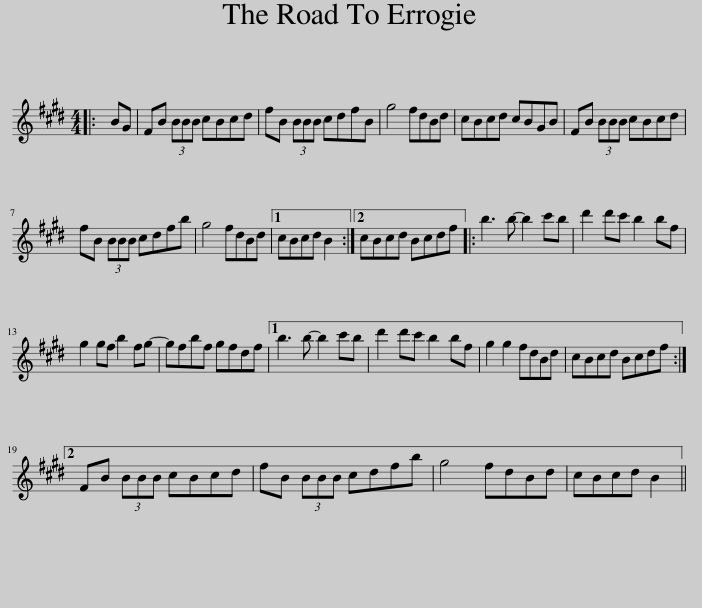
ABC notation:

X:1
L:1/8
M:4/4
I:linebreak $
K:E
V:1 treble
V:1
|: BG | FB (3BBB cBcd | fB (3BBB cdfB | g4 fdBd | cBcd cBGB | %5
 FB (3BBB cBcd |$ fB (3BBB cdfb | g4 fdBd |1 cBcd B2 :|2 cBcd Bcdf |: %10
 b3 b- b2 c'b | d'2 d'c' b2 bf |$ g2 gf b2 fg- | gfbf gfdf |1 b3 b- b2 c'b | %15
 d'2 d'c' b2 bf | g2 g2 fdBd | cBcd Bcdf :|2$ FB (3BBB cBcd | fB (3BBB cdfb | %20
 g4 fdBd | cBcd B2 || %22
